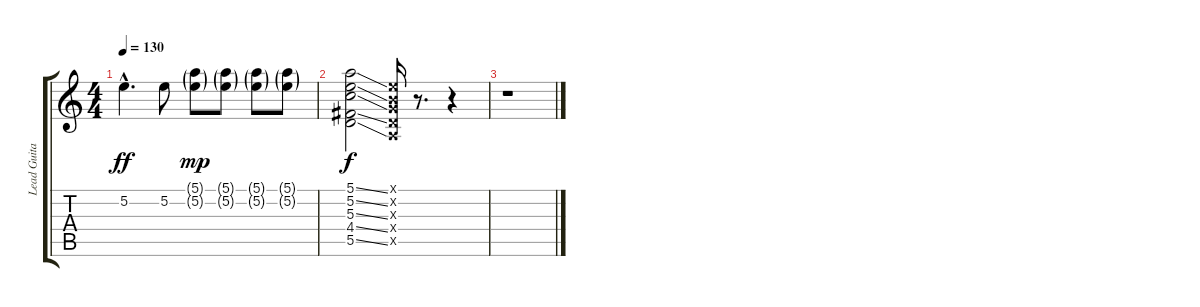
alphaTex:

\track ("Lead Guitar" "Lead Guita") {instrument overdrivenguitar}
\staff {score tabs}
\tuning (E4 B3 G3 D3 A2 E2) {hide}
\ts (4 4)
\tempo 130
\clef g2
\ks c
5.2{hac}.4{d dy ff} 5.2.8 (5.1{g} 5.2{g}).8{dy mp} (5.1{g} 5.2{g}).8 (5.1{g} 5.2{g}).8 (5.1{g} 5.2{g}).8 |
(5.1{ss} 5.2{ss} 5.3{ss} 4.4{ss} 5.5{ss}).2{dy f} (0.1{x} 0.2{x} 0.3{x} 0.4{x} 0.5{x}).16 r.8{d} r.4 |
r.1
